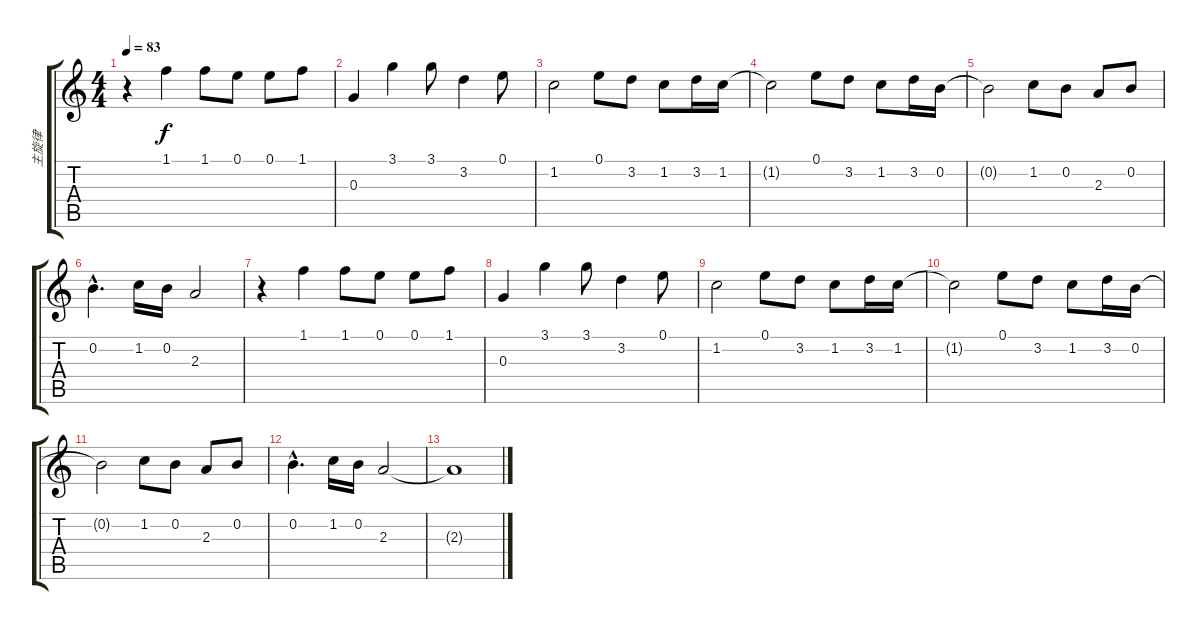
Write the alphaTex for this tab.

\track ("主旋律" "主旋律") {instrument acousticguitarnylon}
\staff {score tabs}
\tuning (E4 B3 G3 D3 A2 E2) {hide}
\ts (4 4)
\tempo 83
\clef g2
\ks c
r.4{dy f} 1.1.4 1.1.8 0.1.8 0.1.8 1.1.8 |
0.3.4 3.1.4 3.1.8 3.2.4 0.1.8 |
1.2.2 0.1.8 3.2.8 1.2.8 3.2.16 1.2.16 |
1.2{t}.2 0.1.8 3.2.8 1.2.8 3.2.16 0.2.16 |
0.2{t}.2 1.2.8 0.2.8 2.3.8 0.2.8 |
0.2{hac}.4{d} 1.2.16 0.2.16 2.3.2 |
r.4 1.1.4 1.1.8 0.1.8 0.1.8 1.1.8 |
0.3.4 3.1.4 3.1.8 3.2.4 0.1.8 |
1.2.2 0.1.8 3.2.8 1.2.8 3.2.16 1.2.16 |
1.2{t}.2 0.1.8 3.2.8 1.2.8 3.2.16 0.2.16 |
0.2{t}.2 1.2.8 0.2.8 2.3.8 0.2.8 |
0.2{hac}.4{d} 1.2.16 0.2.16 2.3.2 |
2.3{t}.1
